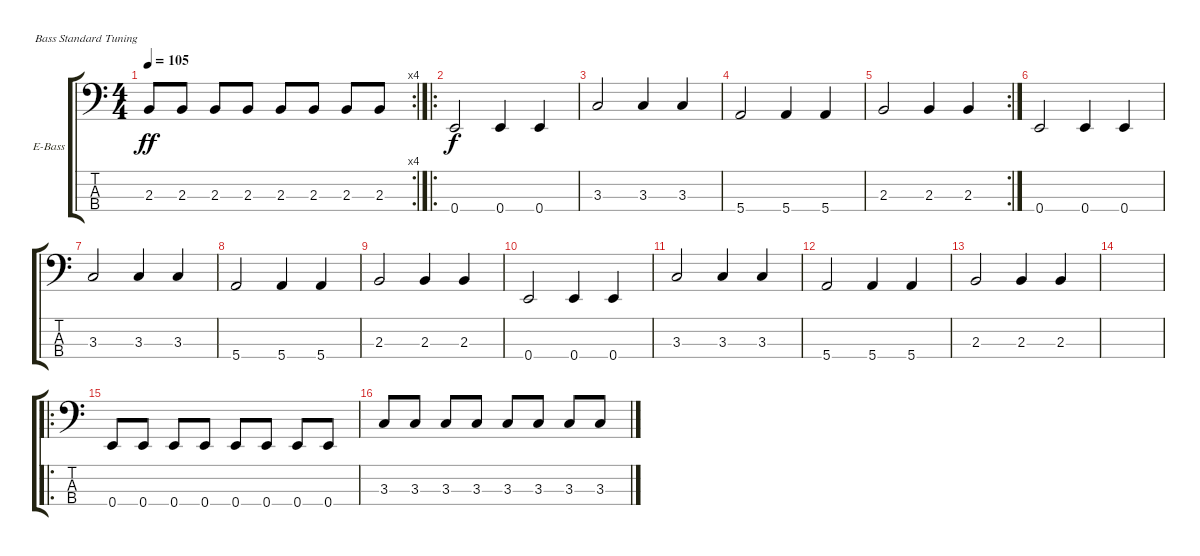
\defaultSystemsLayout 4
\bracketExtendMode groupsimilarinstruments
\firstSystemTrackNameOrientation horizontal
\otherSystemsTrackNameOrientation horizontal
\track ("Black" "E-Bass") {instrument electricbassfinger}
\staff {score tabs}
\tuning (G2 D2 A1 E1)
\rc 4
\ts (4 4)
\tempo 105
\clef f4
\ks c
2.3.8{dy ff} 2.3.8 2.3.8 2.3.8 2.3.8 2.3.8 2.3.8 2.3.8 |
\ro
0.4.2{dy f} 0.4.4 0.4.4 |
3.3.2 3.3.4 3.3.4 |
5.4.2 5.4.4 5.4.4 |
\rc 2
2.3.2 2.3.4 2.3.4 |
0.4.2 0.4.4 0.4.4 |
3.3.2 3.3.4 3.3.4 |
5.4.2 5.4.4 5.4.4 |
2.3.2 2.3.4 2.3.4 |
0.4.2 0.4.4 0.4.4 |
3.3.2 3.3.4 3.3.4 |
5.4.2 5.4.4 5.4.4 |
2.3.2 2.3.4 2.3.4 |
|
\ro
0.4.8 0.4.8 0.4.8 0.4.8 0.4.8 0.4.8 0.4.8 0.4.8 |
3.3.8 3.3.8 3.3.8 3.3.8 3.3.8 3.3.8 3.3.8 3.3.8
